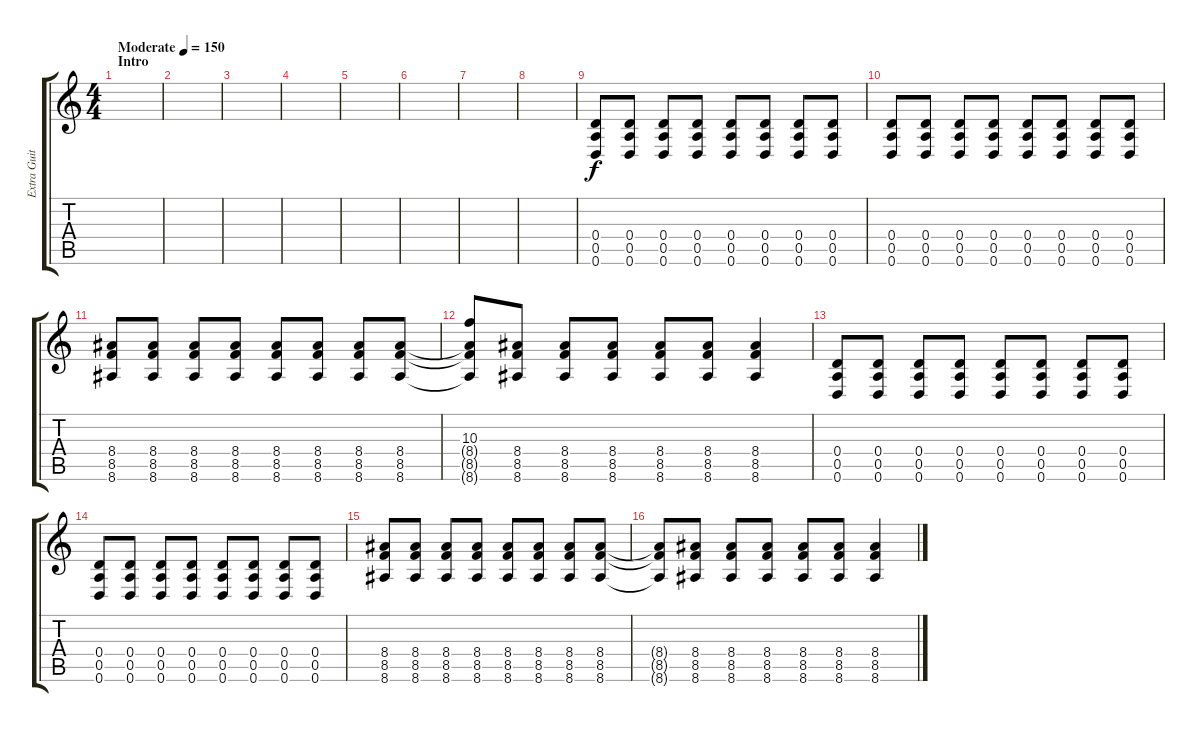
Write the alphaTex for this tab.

\track ("Extra Guitar" "Extra Guit") {instrument distortionguitar}
\staff {score tabs}
\tuning (E4 B3 G3 D3 A2 D2) {hide}
\ts (4 4)
\section ("" "Intro")
\tempo (150 "Moderate")
\clef g2
\ks c
|
|
|
|
|
|
|
|
(0.4 0.5 0.6).8 (0.4 0.5 0.6).8 (0.4 0.5 0.6).8 (0.4 0.5 0.6).8 (0.4 0.5 0.6).8 (0.4 0.5 0.6).8 (0.4 0.5 0.6).8 (0.4 0.5 0.6).8 |
(0.4 0.5 0.6).8 (0.4 0.5 0.6).8 (0.4 0.5 0.6).8 (0.4 0.5 0.6).8 (0.4 0.5 0.6).8 (0.4 0.5 0.6).8 (0.4 0.5 0.6).8 (0.4 0.5 0.6).8 |
(8.4 8.5 8.6).8 (8.4 8.5 8.6).8 (8.4 8.5 8.6).8 (8.4 8.5 8.6).8 (8.4 8.5 8.6).8 (8.4 8.5 8.6).8 (8.4 8.5 8.6).8 (8.4 8.5 8.6).8 |
(10.3 8.4{t} 8.5{t} 8.6{t}).8 (8.4 8.5 8.6).8 (8.4 8.5 8.6).8 (8.4 8.5 8.6).8 (8.4 8.5 8.6).8 (8.4 8.5 8.6).8 (8.4 8.5 8.6).4 |
(0.4 0.5 0.6).8 (0.4 0.5 0.6).8 (0.4 0.5 0.6).8 (0.4 0.5 0.6).8 (0.4 0.5 0.6).8 (0.4 0.5 0.6).8 (0.4 0.5 0.6).8 (0.4 0.5 0.6).8 |
(0.4 0.5 0.6).8 (0.4 0.5 0.6).8 (0.4 0.5 0.6).8 (0.4 0.5 0.6).8 (0.4 0.5 0.6).8 (0.4 0.5 0.6).8 (0.4 0.5 0.6).8 (0.4 0.5 0.6).8 |
(8.4 8.5 8.6).8 (8.4 8.5 8.6).8 (8.4 8.5 8.6).8 (8.4 8.5 8.6).8 (8.4 8.5 8.6).8 (8.4 8.5 8.6).8 (8.4 8.5 8.6).8 (8.4 8.5 8.6).8 |
(8.4{t} 8.5{t} 8.6{t}).8 (8.4 8.5 8.6).8 (8.4 8.5 8.6).8 (8.4 8.5 8.6).8 (8.4 8.5 8.6).8 (8.4 8.5 8.6).8 (8.4 8.5 8.6).4
